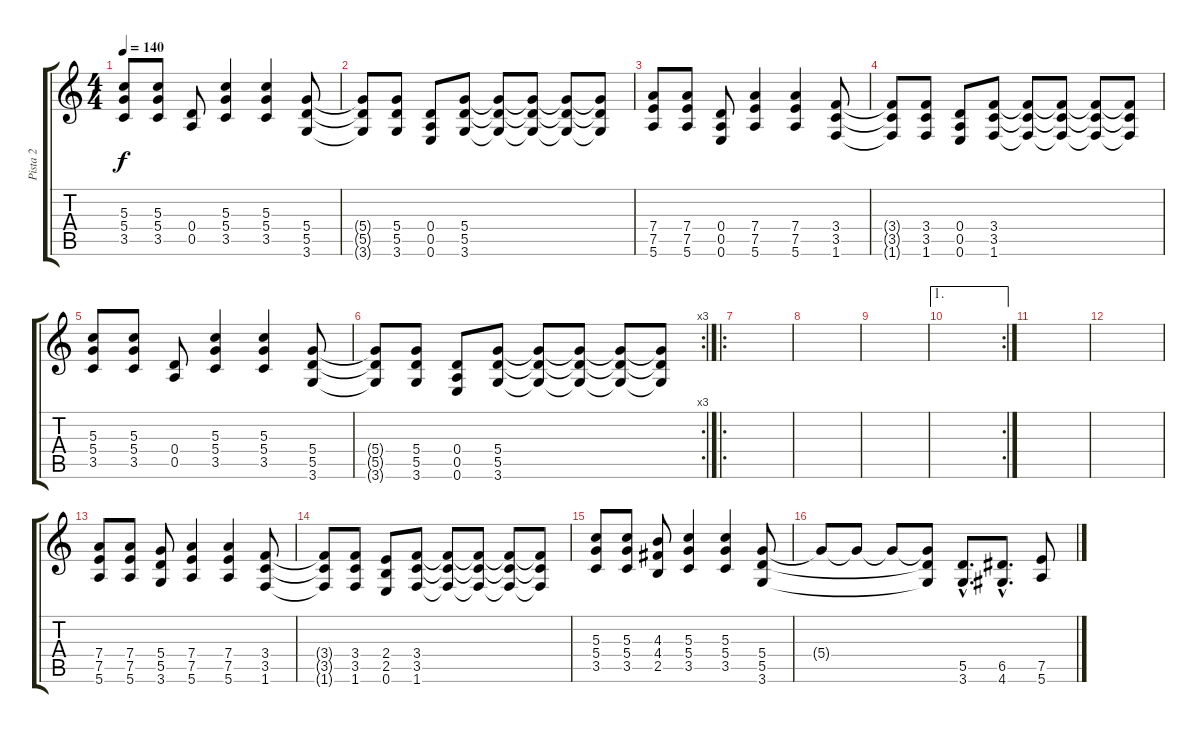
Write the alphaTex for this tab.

\track ("Pista 2" "Pista 2") {instrument electricguitarclean}
\staff {score tabs}
\tuning (E4 B3 G3 D3 A2 E2) {hide}
\ts (4 4)
\tempo 140
\clef g2
\ks c
(5.3 5.4 3.5).8{dy f} (5.3 5.4 3.5).8 (0.4 0.5).8 (5.3 5.4 3.5).4 (5.3 5.4 3.5).4 (5.4 5.5 3.6).8 |
(5.4{t} 5.5{t} 3.6{t}).8 (5.4 5.5 3.6).8 (0.4 0.5 0.6).8 (5.4 5.5 3.6).8 (5.4{t} 5.5{t} 3.6{t}).8 (5.4{t} 5.5{t} 3.6{t}).8 (5.4{t} 5.5{t} 3.6{t}).8 (5.4{t} 5.5{t} 3.6{t}).8 |
(7.4 7.5 5.6).8 (7.4 7.5 5.6).8 (0.4 0.5 0.6).8 (7.4 7.5 5.6).4 (7.4 7.5 5.6).4 (3.4 3.5 1.6).8 |
(3.4{t} 3.5{t} 1.6{t}).8 (3.4 3.5 1.6).8 (0.4 0.5 0.6).8 (3.4 3.5 1.6).8 (3.4{t} 3.5{t} 1.6{t}).8 (3.4{t} 3.5{t} 1.6{t}).8 (3.4{t} 3.5{t} 1.6{t}).8 (3.4{t} 3.5{t} 1.6{t}).8 |
(5.3 5.4 3.5).8 (5.3 5.4 3.5).8 (0.4 0.5).8 (5.3 5.4 3.5).4 (5.3 5.4 3.5).4 (5.4 5.5 3.6).8 |
\rc 3
(5.4{t} 5.5{t} 3.6{t}).8 (5.4 5.5 3.6).8 (0.4 0.5 0.6).8 (5.4 5.5 3.6).8 (5.4{t} 5.5{t} 3.6{t}).8 (5.4{t} 5.5{t} 3.6{t}).8 (5.4{t} 5.5{t} 3.6{t}).8 (5.4{t} 5.5{t} 3.6{t}).8 |
\ro
|
|
|
\ae 1
\rc 2
|
|
|
(7.4 7.5 5.6).8 (7.4 7.5 5.6).8 (5.4 5.5 3.6).8 (7.4 7.5 5.6).4 (7.4 7.5 5.6).4 (3.4 3.5 1.6).8 |
(3.4{t} 3.5{t} 1.6{t}).8 (3.4 3.5 1.6).8 (2.4 2.5 0.6).8 (3.4 3.5 1.6).8 (3.4{t} 3.5{t} 1.6{t}).8 (3.4{t} 3.5{t} 1.6{t}).8 (3.4{t} 3.5{t} 1.6{t}).8 (3.4{t} 3.5{t} 1.6{t}).8 |
(5.3 5.4 3.5).8 (5.3 5.4 3.5).8 (4.3 4.4 2.5).8 (5.3 5.4 3.5).4 (5.3 5.4 3.5).4 (5.4 5.5 3.6).8 |
5.4{t}.8 5.4{t}.8 5.4{t}.8 (5.4{t} 5.5{t} 3.6{t}).8 (5.5{hac} 3.6{hac}).8{d balance 8} (6.5{hac} 4.6{hac}).8{d} (7.5 5.6).8
